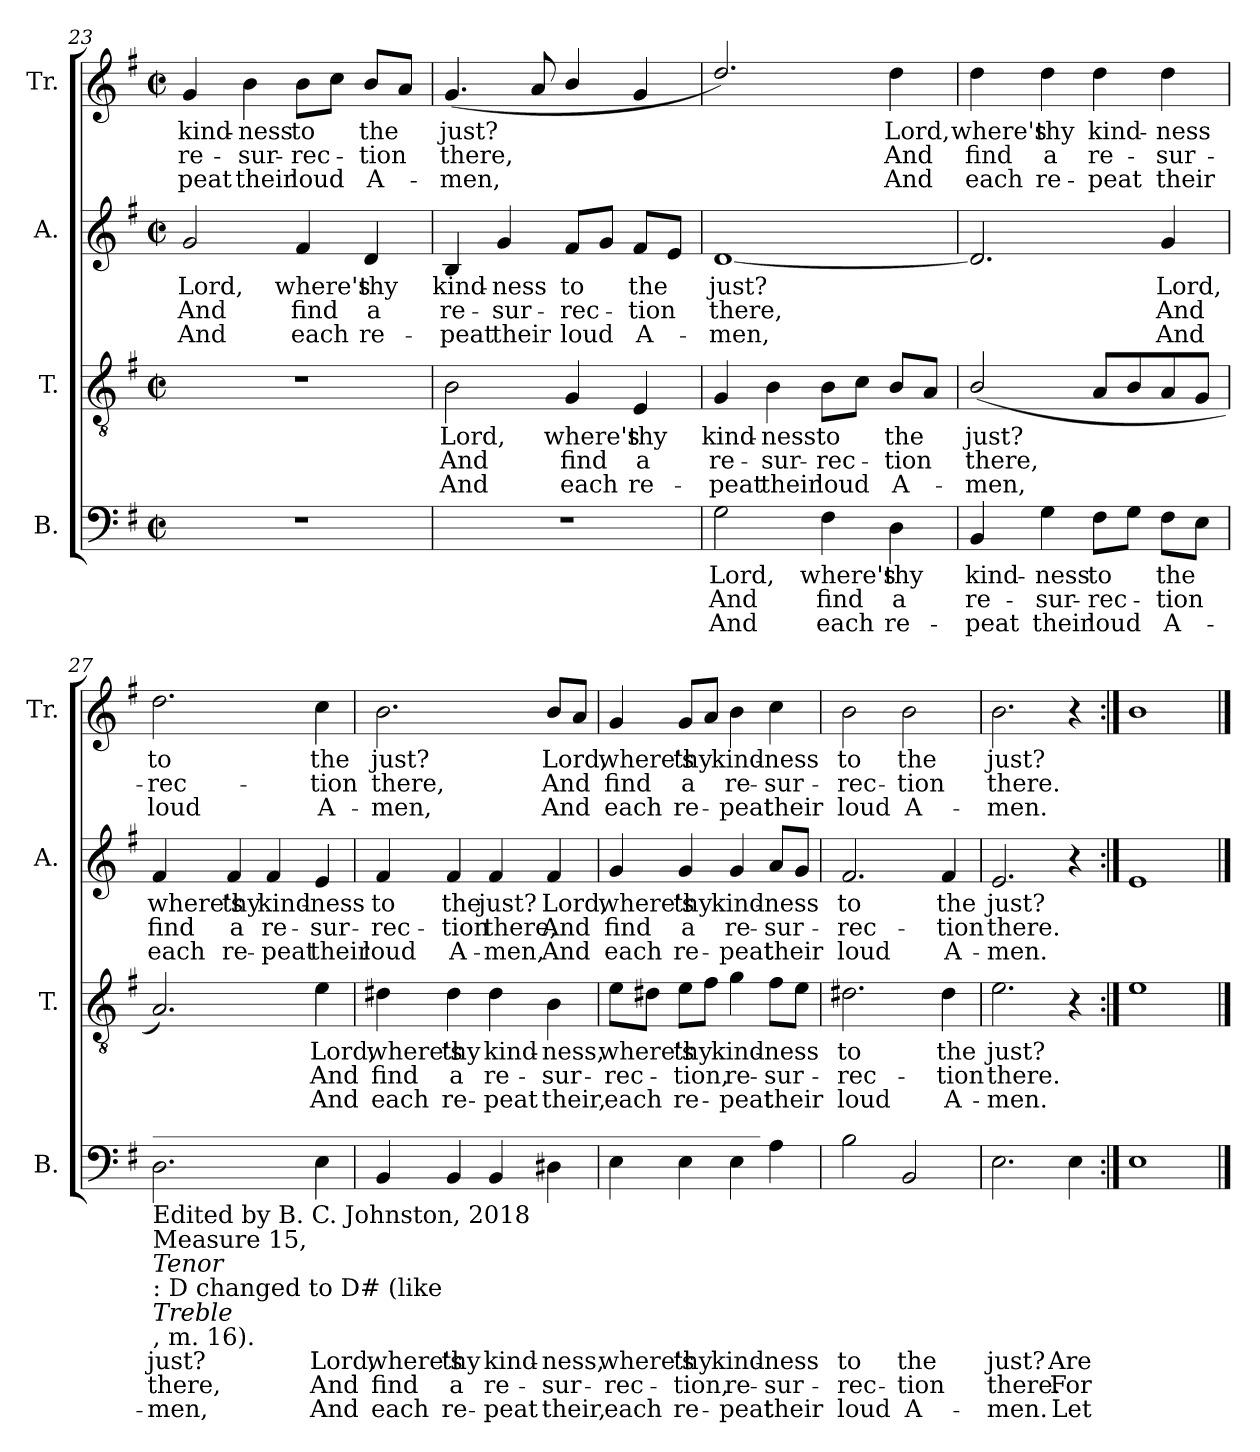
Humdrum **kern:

**kern	**text	**text	**text	**kern	**text	**text	**text	**kern	**text	**text	**text	**kern	**text	**text	**text
*part4	*part4	*part4	*part4	*part3	*part3	*part3	*part3	*part2	*part2	*part2	*part2	*part1	*part1	*part1	*part1
*staff4	*staff4	*staff4	*staff4	*staff3	*staff3	*staff3	*staff3	*staff2	*staff2	*staff2	*staff2	*staff1	*staff1	*staff1	*staff1
*I"B.	*	*	*	*I"T.	*	*	*	*I"A.	*	*	*	*I"Tr.	*	*	*
*I'B.	*	*	*	*I'T.	*	*	*	*I'A.	*	*	*	*I'Tr.	*	*	*
*clefF4	*	*	*	*clefGv2	*	*	*	*clefG2	*	*	*	*clefG2	*	*	*
*k[f#]	*	*	*	*k[f#]	*	*	*	*k[f#]	*	*	*	*k[f#]	*	*	*
*M2/2	*	*	*	*M2/2	*	*	*	*M2/2	*	*	*	*M2/2	*	*	*
*met(c|)	*	*	*	*met(c|)	*	*	*	*met(c|)	*	*	*	*met(c|)	*	*	*
=23	=23	=23	=23	=23	=23	=23	=23	=23	=23	=23	=23	=23	=23	=23	=23
!	!	!	!	!	!	!	!	!	!LO:LY:b	!LO:LY:b	!LO:LY:b	!	!LO:LY:b	!LO:LY:b	!LO:LY:b
1r	.	.	.	1r	.	.	.	2g/	Lord,	And	And	4g/	kind-	re-	-peat
!	!	!	!	!	!	!	!	!	!	!	!	!	!LO:LY:b	!LO:LY:b	!LO:LY:b
.	.	.	.	.	.	.	.	.	.	.	.	4b\	-ness	-sur-	their
!	!	!	!	!	!	!	!	!	!LO:LY:b	!LO:LY:b	!LO:LY:b	!	!LO:LY:b	!LO:LY:b	!LO:LY:b
.	.	.	.	.	.	.	.	4f#/	where's	find	each	8b\L	to	-rec-	loud
.	.	.	.	.	.	.	.	.	.	.	.	8cc\J	.	.	.
!	!	!	!	!	!	!	!	!	!LO:LY:b	!LO:LY:b	!LO:LY:b	!	!LO:LY:b	!LO:LY:b	!LO:LY:b
.	.	.	.	.	.	.	.	4d/	thy	a	re-	8b/L	the	-tion	A-
.	.	.	.	.	.	.	.	.	.	.	.	8a/J	.	.	.
=24	=24	=24	=24	=24	=24	=24	=24	=24	=24	=24	=24	=24	=24	=24	=24
!	!	!	!	!	!LO:LY:b	!LO:LY:b	!LO:LY:b	!	!LO:LY:b	!LO:LY:b	!LO:LY:b	!	!LO:LY:b	!LO:LY:b	!LO:LY:b
1r	.	.	.	2B\	Lord,	And	And	4B/	kind-	re-	-peat	(4.g/	just?	there,	-men,
!	!	!	!	!	!	!	!	!	!LO:LY:b	!LO:LY:b	!LO:LY:b	!	!	!	!
.	.	.	.	.	.	.	.	4g/	-ness	-sur-	their	.	.	.	.
.	.	.	.	.	.	.	.	.	.	.	.	8a/	.	.	.
!	!	!	!	!	!LO:LY:b	!LO:LY:b	!LO:LY:b	!	!LO:LY:b	!LO:LY:b	!LO:LY:b	!	!	!	!
.	.	.	.	4G/	where's	find	each	8f#/L	to	-rec-	loud	4b/	.	.	.
.	.	.	.	.	.	.	.	8g/J	.	.	.	.	.	.	.
!	!	!	!	!	!LO:LY:b	!LO:LY:b	!LO:LY:b	!	!LO:LY:b	!LO:LY:b	!LO:LY:b	!	!	!	!
.	.	.	.	4E/	thy	a	re-	8f#/L	the	-tion	A-	4g/	.	.	.
.	.	.	.	.	.	.	.	8e/J	.	.	.	.	.	.	.
=25	=25	=25	=25	=25	=25	=25	=25	=25	=25	=25	=25	=25	=25	=25	=25
!	!LO:LY:b	!LO:LY:b	!LO:LY:b	!	!LO:LY:b	!LO:LY:b	!LO:LY:b	!	!LO:LY:b	!LO:LY:b	!LO:LY:b	!	!	!	!
2G\	Lord,	And	And	4G/	kind-	re-	-peat	[1d	just?	there,	-men,	2.dd/)	.	.	.
!	!	!	!	!	!LO:LY:b	!LO:LY:b	!LO:LY:b	!	!	!	!	!	!	!	!
.	.	.	.	4B\	-ness	-sur-	their	.	.	.	.	.	.	.	.
!	!LO:LY:b	!LO:LY:b	!LO:LY:b	!	!LO:LY:b	!LO:LY:b	!LO:LY:b	!	!	!	!	!	!	!	!
4F#\	where's	find	each	8B\L	to	-rec-	loud	.	.	.	.	.	.	.	.
.	.	.	.	8c\J	.	.	.	.	.	.	.	.	.	.	.
!	!LO:LY:b	!LO:LY:b	!LO:LY:b	!	!LO:LY:b	!LO:LY:b	!LO:LY:b	!	!	!	!	!	!LO:LY:b	!LO:LY:b	!LO:LY:b
4D\	thy	a	re-	8B/L	the	-tion	A-	.	.	.	.	4dd\	Lord,	And	And
.	.	.	.	8A/J	.	.	.	.	.	.	.	.	.	.	.
=26	=26	=26	=26	=26	=26	=26	=26	=26	=26	=26	=26	=26	=26	=26	=26
!	!LO:LY:b	!LO:LY:b	!LO:LY:b	!	!LO:LY:b	!LO:LY:b	!LO:LY:b	!	!	!	!	!	!LO:LY:b	!LO:LY:b	!LO:LY:b
4BB/	kind-	re-	-peat	(2B/	just?	there,	-men,	2.d/]	.	.	.	4dd\	where's	find	each
!	!LO:LY:b	!LO:LY:b	!LO:LY:b	!	!	!	!	!	!	!	!	!	!LO:LY:b	!LO:LY:b	!LO:LY:b
4G\	-ness	-sur-	their	.	.	.	.	.	.	.	.	4dd\	thy	a	re-
!	!LO:LY:b	!LO:LY:b	!LO:LY:b	!	!	!	!	!	!	!	!	!	!LO:LY:b	!LO:LY:b	!LO:LY:b
8F#\L	to	-rec-	loud	8A/L	.	.	.	.	.	.	.	4dd\	kind-	re-	-peat
8G\J	.	.	.	8B/	.	.	.	.	.	.	.	.	.	.	.
!	!LO:LY:b	!LO:LY:b	!LO:LY:b	!	!	!	!	!	!LO:LY:b	!LO:LY:b	!LO:LY:b	!	!LO:LY:b	!LO:LY:b	!LO:LY:b
8F#\L	the	-tion	A-	8A/	.	.	.	4g/	Lord,	And	And	4dd\	-ness	-sur-	their
8E\J	.	.	.	8G/J	.	.	.	.	.	.	.	.	.	.	.
=27	=27	=27	=27	=27	=27	=27	=27	=27	=27	=27	=27	=27	=27	=27	=27
!LO:TX:a:t=__________________________________________________	!	!	!	!	!	!	!	!	!	!	!	!	!	!	!
!LO:TX:b:t=Edited by B. C. Johnston, 2018	!	!	!	!	!	!	!	!	!	!	!	!	!	!	!
!LO:TX:b:t=Measure 15,	!	!	!	!	!	!	!	!	!	!	!	!	!	!	!
!LO:TX:b:i:t=Tenor	!	!	!	!	!	!	!	!	!	!	!	!	!	!	!
!LO:TX:b:t=&colon; D changed to D# (like	!	!	!	!	!	!	!	!	!	!	!	!	!	!	!
!LO:TX:b:i:t=Treble	!	!	!	!	!	!	!	!	!	!	!	!	!	!	!
!LO:TX:b:t=, m. 16).	!	!	!	!	!	!	!	!	!	!	!	!	!	!	!
!	!LO:LY:b	!LO:LY:b	!LO:LY:b	!	!	!	!	!	!LO:LY:b	!LO:LY:b	!LO:LY:b	!	!LO:LY:b	!LO:LY:b	!LO:LY:b
2.D\	just?	there,	-men,	2.A/)	.	.	.	4f#/	where's	find	each	2.dd\	to	-rec-	loud
!	!	!	!	!	!	!	!	!	!LO:LY:b	!LO:LY:b	!LO:LY:b	!	!	!	!
.	.	.	.	.	.	.	.	4f#/	thy	a	re-	.	.	.	.
!	!	!	!	!	!	!	!	!	!LO:LY:b	!LO:LY:b	!LO:LY:b	!	!	!	!
.	.	.	.	.	.	.	.	4f#/	kind-	re-	-peat	.	.	.	.
!	!LO:LY:b	!LO:LY:b	!LO:LY:b	!	!LO:LY:b	!LO:LY:b	!LO:LY:b	!	!LO:LY:b	!LO:LY:b	!LO:LY:b	!	!LO:LY:b	!LO:LY:b	!LO:LY:b
4E\	Lord,	And	And	4e\	Lord,	And	And	4e/	-ness	-sur-	their	4cc\	the	-tion	A-
=28	=28	=28	=28	=28	=28	=28	=28	=28	=28	=28	=28	=28	=28	=28	=28
!	!LO:LY:b	!LO:LY:b	!LO:LY:b	!	!LO:LY:b	!LO:LY:b	!LO:LY:b	!	!LO:LY:b	!LO:LY:b	!LO:LY:b	!	!LO:LY:b	!LO:LY:b	!LO:LY:b
4BB/	where's	find	each	4d#X\	where's	find	each	4f#/	to	-rec-	loud	2.b\	just?	there,	-men,
!	!LO:LY:b	!LO:LY:b	!LO:LY:b	!	!LO:LY:b	!LO:LY:b	!LO:LY:b	!	!LO:LY:b	!LO:LY:b	!LO:LY:b	!	!	!	!
4BB/	thy	a	re-	4d#\	thy	a	re-	4f#/	the	-tion	A-	.	.	.	.
!	!LO:LY:b	!LO:LY:b	!LO:LY:b	!	!LO:LY:b	!LO:LY:b	!LO:LY:b	!	!LO:LY:b	!LO:LY:b	!LO:LY:b	!	!	!	!
4BB/	kind-	re-	-peat	4d#\	kind-	re-	-peat	4f#/	just?	there,	-men,	.	.	.	.
!	!LO:LY:b	!LO:LY:b	!LO:LY:b	!	!LO:LY:b	!LO:LY:b	!LO:LY:b	!	!LO:LY:b	!LO:LY:b	!LO:LY:b	!	!LO:LY:b	!LO:LY:b	!LO:LY:b
4D#X\	-ness,	-sur-	their,	4B\	-ness,	-sur-	their,	4f#/	Lord,	And	And	8b/L	Lord,	And	And
.	.	.	.	.	.	.	.	.	.	.	.	8a/J	.	.	.
=29	=29	=29	=29	=29	=29	=29	=29	=29	=29	=29	=29	=29	=29	=29	=29
!	!LO:LY:b	!LO:LY:b	!LO:LY:b	!	!LO:LY:b	!LO:LY:b	!LO:LY:b	!	!LO:LY:b	!LO:LY:b	!LO:LY:b	!	!LO:LY:b	!LO:LY:b	!LO:LY:b
4E\	where's	-rec-	each	8e\L	where's	-rec-	each	4g/	where's	find	each	4g/	where's	find	each
.	.	.	.	8d#X\J	.	.	.	.	.	.	.	.	.	.	.
!	!LO:LY:b	!LO:LY:b	!LO:LY:b	!	!LO:LY:b	!LO:LY:b	!LO:LY:b	!	!LO:LY:b	!LO:LY:b	!LO:LY:b	!	!LO:LY:b	!LO:LY:b	!LO:LY:b
4E\	thy	-tion,	re-	8e\L	thy	-tion,	re-	4g/	thy	a	re-	8g/L	thy	a	re-
.	.	.	.	8f#\J	.	.	.	.	.	.	.	8a/J	.	.	.
!	!LO:LY:b	!LO:LY:b	!LO:LY:b	!	!LO:LY:b	!LO:LY:b	!LO:LY:b	!	!LO:LY:b	!LO:LY:b	!LO:LY:b	!	!LO:LY:b	!LO:LY:b	!LO:LY:b
4E\	kind-	re-	-peat	4g\	kind-	re-	-peat	4g/	kind-	re-	-peat	4b\	kind-	re-	-peat
!	!LO:LY:b	!LO:LY:b	!LO:LY:b	!	!LO:LY:b	!LO:LY:b	!LO:LY:b	!	!LO:LY:b	!LO:LY:b	!LO:LY:b	!	!LO:LY:b	!LO:LY:b	!LO:LY:b
4A\	-ness	-sur-	their	8f#\L	-ness	-sur-	their	8a/L	-ness	-sur-	their	4cc\	-ness	-sur-	their
.	.	.	.	8e\J	.	.	.	8g/J	.	.	.	.	.	.	.
=30	=30	=30	=30	=30	=30	=30	=30	=30	=30	=30	=30	=30	=30	=30	=30
!	!LO:LY:b	!LO:LY:b	!LO:LY:b	!	!LO:LY:b	!LO:LY:b	!LO:LY:b	!	!LO:LY:b	!LO:LY:b	!LO:LY:b	!	!LO:LY:b	!LO:LY:b	!LO:LY:b
2B\	to	-rec-	loud	2.d#X\	to	-rec-	loud	2.f#/	to	-rec-	loud	2b\	to	-rec-	loud
!	!LO:LY:b	!LO:LY:b	!LO:LY:b	!	!	!	!	!	!	!	!	!	!LO:LY:b	!LO:LY:b	!LO:LY:b
2BB/	the	-tion	A-	.	.	.	.	.	.	.	.	2b\	the	-tion	A-
!	!	!	!	!	!LO:LY:b	!LO:LY:b	!LO:LY:b	!	!LO:LY:b	!LO:LY:b	!LO:LY:b	!	!	!	!
.	.	.	.	4d#\	the	-tion	A-	4f#/	the	-tion	A-	.	.	.	.
=31	=31	=31	=31	=31	=31	=31	=31	=31	=31	=31	=31	=31	=31	=31	=31
!	!LO:LY:b	!LO:LY:b	!LO:LY:b	!	!LO:LY:b	!LO:LY:b	!LO:LY:b	!	!LO:LY:b	!LO:LY:b	!LO:LY:b	!	!LO:LY:b	!LO:LY:b	!LO:LY:b
2.E\	just?	there.	-men.	2.e\	just?	there.	-men.	2.e/	just?	there.	-men.	2.b\	just?	there.	-men.
!	!LO:LY:b	!LO:LY:b	!LO:LY:b	!	!	!	!	!	!	!	!	!	!	!	!
4E\	Are	For	Let	4r	.	.	.	4r	.	.	.	4r	.	.	.
=32:|!	=32:|!	=32:|!	=32:|!	=32:|!	=32:|!	=32:|!	=32:|!	=32:|!	=32:|!	=32:|!	=32:|!	=32:|!	=32:|!	=32:|!	=32:|!
1E	.	.	.	1e	.	.	.	1e	.	.	.	1b	.	.	.
==	==	==	==	==	==	==	==	==	==	==	==	==	==	==	==
*-	*-	*-	*-	*-	*-	*-	*-	*-	*-	*-	*-	*-	*-	*-	*-
